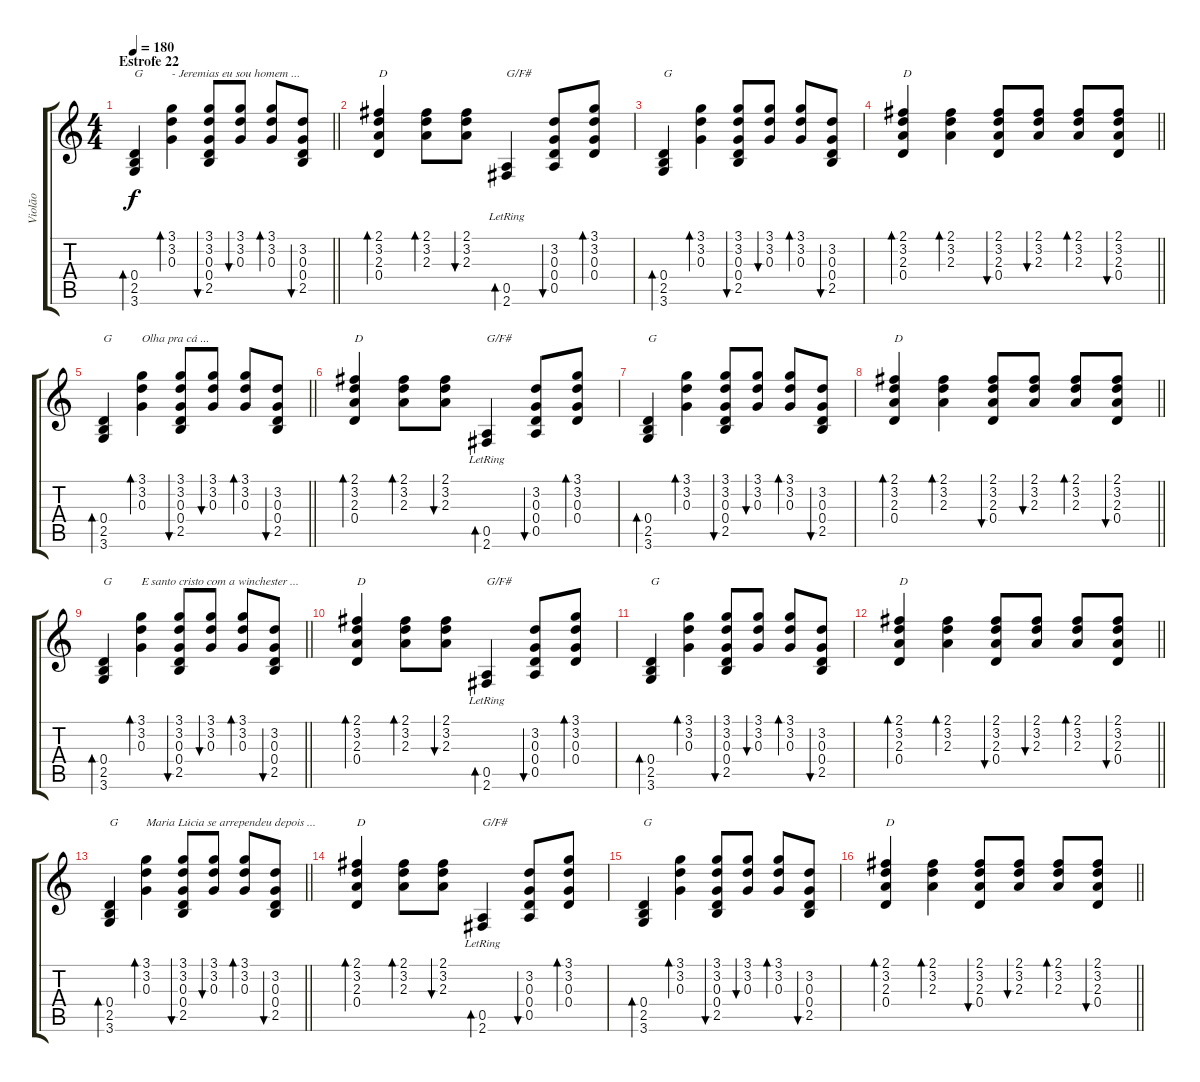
\track ("Violão" "Violão") {instrument acousticguitarsteel}
\staff {score tabs}
\tuning (E4 B3 G3 D3 A2 E2) {hide}
\ts (4 4)
\section ("" "Estrofe 22")
\tempo 180
\clef g2
\barLineRight lightlight
\ks c
(0.4 2.5 3.6).4{bd 60 txt "G" dy f} (3.1 3.2 0.3).4{bd 60 txt "- Jeremias eu sou homem ..."} (3.1 3.2 0.3 0.4 2.5).8{bu 60} (3.1 3.2 0.3).8{bu 60} (3.1 3.2 0.3).8{bd 60} (3.2 0.3 0.4 2.5).8{bu 60} |
(2.1 3.2 2.3 0.4).4{bd 60 txt "D"} (2.1 3.2 2.3).8{bd 60} (2.1 3.2 2.3).8{bu 60} (0.5 2.6{lr}).4{bd 60 txt "G/F#"} (3.2 0.3 0.4 0.5).8{bu 60} (3.1 3.2 0.3 0.4).8{bd 60} |
(0.4 2.5 3.6).4{bd 60 txt "G"} (3.1 3.2 0.3).4{bd 60} (3.1 3.2 0.3 0.4 2.5).8{bu 60} (3.1 3.2 0.3).8{bu 60} (3.1 3.2 0.3).8{bd 60} (3.2 0.3 0.4 2.5).8{bu 60} |
\barLineRight lightlight
(2.1 3.2 2.3 0.4).4{bd 60 txt "D"} (2.1 3.2 2.3).4{bd 60} (2.1 3.2 2.3 0.4).8{bu 60} (2.1 3.2 2.3).8{bu 60} (2.1 3.2 2.3).8{bd 60} (2.1 3.2 2.3 0.4).8{bu 60} |
\barLineRight lightlight
(0.4 2.5 3.6).4{bd 60 txt "G"} (3.1 3.2 0.3).4{bd 60 txt "Olha pra cá ..."} (3.1 3.2 0.3 0.4 2.5).8{bu 60} (3.1 3.2 0.3).8{bu 60} (3.1 3.2 0.3).8{bd 60} (3.2 0.3 0.4 2.5).8{bu 60} |
(2.1 3.2 2.3 0.4).4{bd 60 txt "D"} (2.1 3.2 2.3).8{bd 60} (2.1 3.2 2.3).8{bu 60} (0.5 2.6{lr}).4{bd 60 txt "G/F#"} (3.2 0.3 0.4 0.5).8{bu 60} (3.1 3.2 0.3 0.4).8{bd 60} |
(0.4 2.5 3.6).4{bd 60 txt "G"} (3.1 3.2 0.3).4{bd 60} (3.1 3.2 0.3 0.4 2.5).8{bu 60} (3.1 3.2 0.3).8{bu 60} (3.1 3.2 0.3).8{bd 60} (3.2 0.3 0.4 2.5).8{bu 60} |
\barLineRight lightlight
(2.1 3.2 2.3 0.4).4{bd 60 txt "D"} (2.1 3.2 2.3).4{bd 60} (2.1 3.2 2.3 0.4).8{bu 60} (2.1 3.2 2.3).8{bu 60} (2.1 3.2 2.3).8{bd 60} (2.1 3.2 2.3 0.4).8{bu 60} |
\barLineRight lightlight
(0.4 2.5 3.6).4{bd 60 txt "G"} (3.1 3.2 0.3).4{bd 60 txt "E santo cristo com a winchester ..."} (3.1 3.2 0.3 0.4 2.5).8{bu 60} (3.1 3.2 0.3).8{bu 60} (3.1 3.2 0.3).8{bd 60} (3.2 0.3 0.4 2.5).8{bu 60} |
(2.1 3.2 2.3 0.4).4{bd 60 txt "D"} (2.1 3.2 2.3).8{bd 60} (2.1 3.2 2.3).8{bu 60} (0.5 2.6{lr}).4{bd 60 txt "G/F#"} (3.2 0.3 0.4 0.5).8{bu 60} (3.1 3.2 0.3 0.4).8{bd 60} |
(0.4 2.5 3.6).4{bd 60 txt "G"} (3.1 3.2 0.3).4{bd 60} (3.1 3.2 0.3 0.4 2.5).8{bu 60} (3.1 3.2 0.3).8{bu 60} (3.1 3.2 0.3).8{bd 60} (3.2 0.3 0.4 2.5).8{bu 60} |
\barLineRight lightlight
(2.1 3.2 2.3 0.4).4{bd 60 txt "D"} (2.1 3.2 2.3).4{bd 60} (2.1 3.2 2.3 0.4).8{bu 60} (2.1 3.2 2.3).8{bu 60} (2.1 3.2 2.3).8{bd 60} (2.1 3.2 2.3 0.4).8{bu 60} |
\barLineRight lightlight
(0.4 2.5 3.6).4{bd 60 txt "G"} (3.1 3.2 0.3).4{bd 60 txt "Maria Lúcia se arrependeu depois ..."} (3.1 3.2 0.3 0.4 2.5).8{bu 60} (3.1 3.2 0.3).8{bu 60} (3.1 3.2 0.3).8{bd 60} (3.2 0.3 0.4 2.5).8{bu 60} |
(2.1 3.2 2.3 0.4).4{bd 60 txt "D"} (2.1 3.2 2.3).8{bd 60} (2.1 3.2 2.3).8{bu 60} (0.5 2.6{lr}).4{bd 60 txt "G/F#"} (3.2 0.3 0.4 0.5).8{bu 60} (3.1 3.2 0.3 0.4).8{bd 60} |
(0.4 2.5 3.6).4{bd 60 txt "G"} (3.1 3.2 0.3).4{bd 60} (3.1 3.2 0.3 0.4 2.5).8{bu 60} (3.1 3.2 0.3).8{bu 60} (3.1 3.2 0.3).8{bd 60} (3.2 0.3 0.4 2.5).8{bu 60} |
\barLineRight lightlight
(2.1 3.2 2.3 0.4).4{bd 60 txt "D"} (2.1 3.2 2.3).4{bd 60} (2.1 3.2 2.3 0.4).8{bu 60} (2.1 3.2 2.3).8{bu 60} (2.1 3.2 2.3).8{bd 60} (2.1 3.2 2.3 0.4).8{bu 60}
